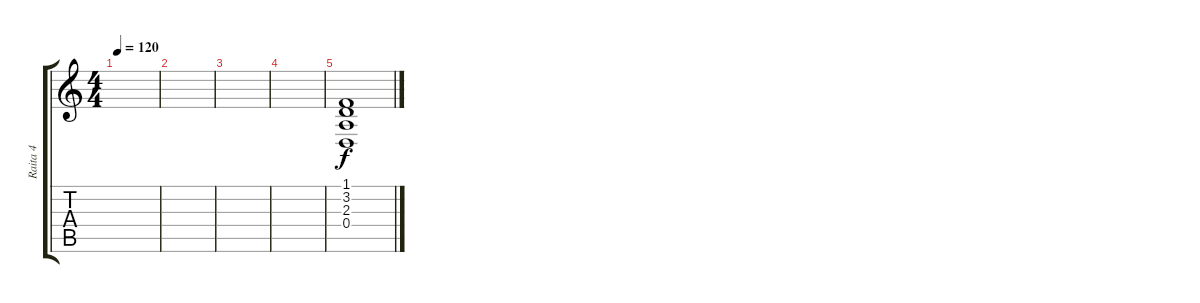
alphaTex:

\track ("Raita 4" "Raita 4") {instrument stringensemble1}
\staff {score tabs}
\tuning (E4 B3 G3 D3 A2 E2) {hide}
\ts (4 4)
\tempo 120
\clef g2
\ks c
|
|
|
|
(1.1 3.2 2.3 0.4).1
